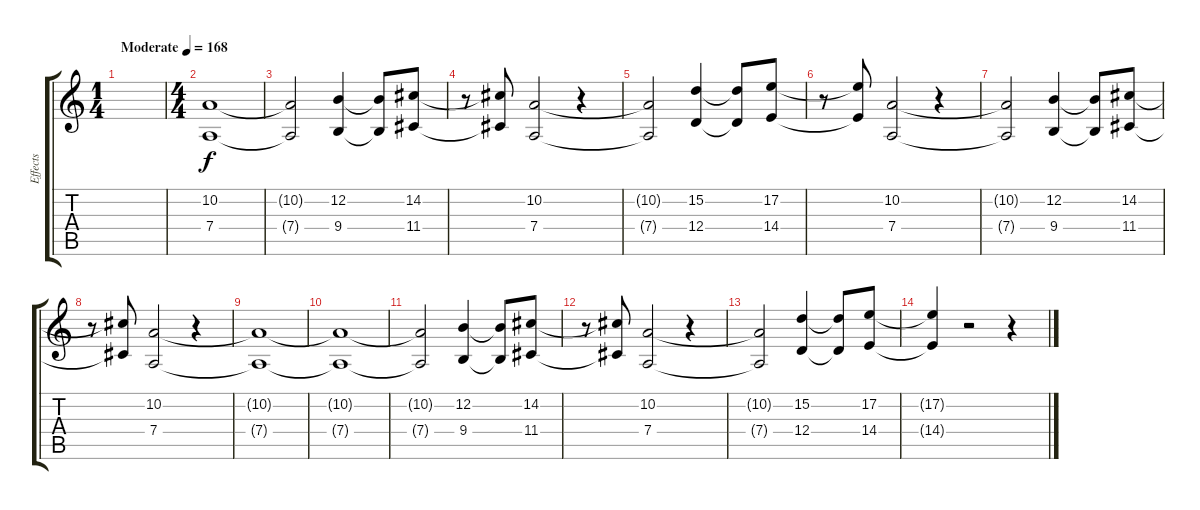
\track ("Effects" "Effects") {instrument fx7echoes}
\staff {score tabs}
\tuning (E4 B3 G3 D3 A2 E2) {hide}
\ts (1 4)
\tempo (168 "Moderate")
\clef g2
\ks c
|
\ts (4 4)
(10.2 7.4).1 |
(10.2{t} 7.4{t}).2 (12.2 9.4).4 (12.2{t} 9.4{t}).8 (14.2 11.4).8 |
r.8 (14.2{t} 11.4{t}).8 (10.2 7.4).2 r.4 |
(10.2{t} 7.4{t}).2 (15.2 12.4).4 (15.2{t} 12.4{t}).8 (17.2 14.4).8 |
r.8 (17.2{t} 14.4{t}).8 (10.2 7.4).2 r.4 |
(10.2{t} 7.4{t}).2 (12.2 9.4).4 (12.2{t} 9.4{t}).8 (14.2 11.4).8 |
r.8 (14.2{t} 11.4{t}).8 (10.2 7.4).2 r.4 |
(10.2{t} 7.4{t}).1 |
(10.2{t} 7.4{t}).1 |
(10.2{t} 7.4{t}).2 (12.2 9.4).4 (12.2{t} 9.4{t}).8 (14.2 11.4).8 |
r.8 (14.2{t} 11.4{t}).8 (10.2 7.4).2 r.4 |
(10.2{t} 7.4{t}).2 (15.2 12.4).4 (15.2{t} 12.4{t}).8 (17.2 14.4).8 |
(17.2{t} 14.4{t}).4 r.2 r.4
